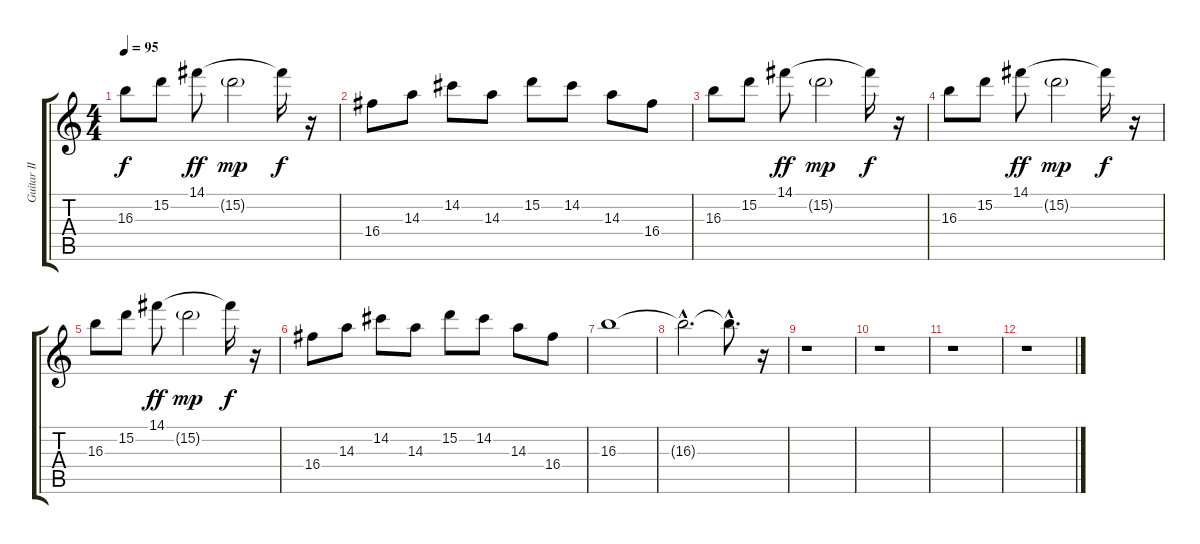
\track ("Guitar II" "Guitar II") {instrument electricguitarjazz}
\staff {score tabs}
\tuning (E4 B3 G3 D3 A2 E2) {hide}
\ts (4 4)
\tempo 95
\clef g2
\ks c
16.3.8{dy f} 15.2.8 14.1.8{dy ff} 15.2{g}.2{dy mp} 14.1{t}.16{dy f} r.16 |
16.4.8 14.3.8 14.2.8 14.3.8 15.2.8 14.2.8 14.3.8 16.4.8 |
16.3.8 15.2.8 14.1.8{dy ff} 15.2{g}.2{dy mp} 14.1{t}.16{dy f} r.16 |
16.3.8 15.2.8 14.1.8{dy ff} 15.2{g}.2{dy mp} 14.1{t}.16{dy f} r.16 |
16.3.8 15.2.8 14.1.8{dy ff} 15.2{g}.2{dy mp} 14.1{t}.16{dy f} r.16 |
16.4.8 14.3.8 14.2.8 14.3.8 15.2.8 14.2.8 14.3.8 16.4.8 |
16.3.1 |
16.3{hac t}.2{d} 16.3{hac t}.8{d} r.16 |
r.1 |
r.1 |
r.1 |
r.1
